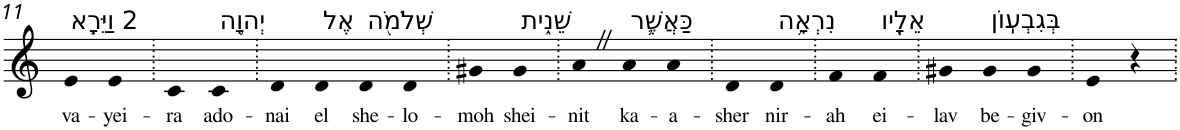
**kern	**text
*part1	*part1
*staff1	*staff1
*I"Piano	*
*I'Pno	*
!!LO:PB:g=z
*clefG2	*
*k[]	*
=11	=11
!LO:TX:a:t=2 וַיֵּרָ֧א	!
!	!LO:LY:b
4e	va-
!	!LO:LY:b
4e	-yei-
=12.	=12.
!	!LO:LY:b
4c	-ra
!LO:TX:a:t=יְהוָ֛ה	!
!	!LO:LY:b
4c	ado-
=13.	=13.
!	!LO:LY:b
4d	-nai
!LO:TX:a:t=אֶל	!
!	!LO:LY:b
4d	el
!LO:TX:a:t=שְׁלֹמֹ֖ה	!
!	!LO:LY:b
4d	she-
!	!LO:LY:b
4d	-lo-
=14.	=14.
!	!LO:LY:b
4g#X	-moh
!LO:TX:a:t=שֵׁנִ֑ית	!
!	!LO:LY:b
4g#	shei-
=15.	=15.
!	!LO:LY:b
4aZ	-nit
!LO:TX:a:t=כַּאֲשֶׁ֛ר	!
!	!LO:LY:b
4a	ka-
!	!LO:LY:b
4a	-a-
=16.	=16.
!	!LO:LY:b
4d	-sher
!LO:TX:a:t=נִרְאָ֥ה	!
!	!LO:LY:b
4d	nir-
=17.	=17.
!	!LO:LY:b
4f	-ah
!LO:TX:a:t=אֵלָ֖יו	!
!	!LO:LY:b
4f	ei-
=18.	=18.
!	!LO:LY:b
4g#X	-lav
!LO:TX:a:t=בְּגִבְעֽוֹן	!
!	!LO:LY:b
4g#	be-
!	!LO:LY:b
4g#	-giv-
=19.	=19.
!	!LO:LY:b
4e	-on
4r	.
=.	=.
*-	*-
